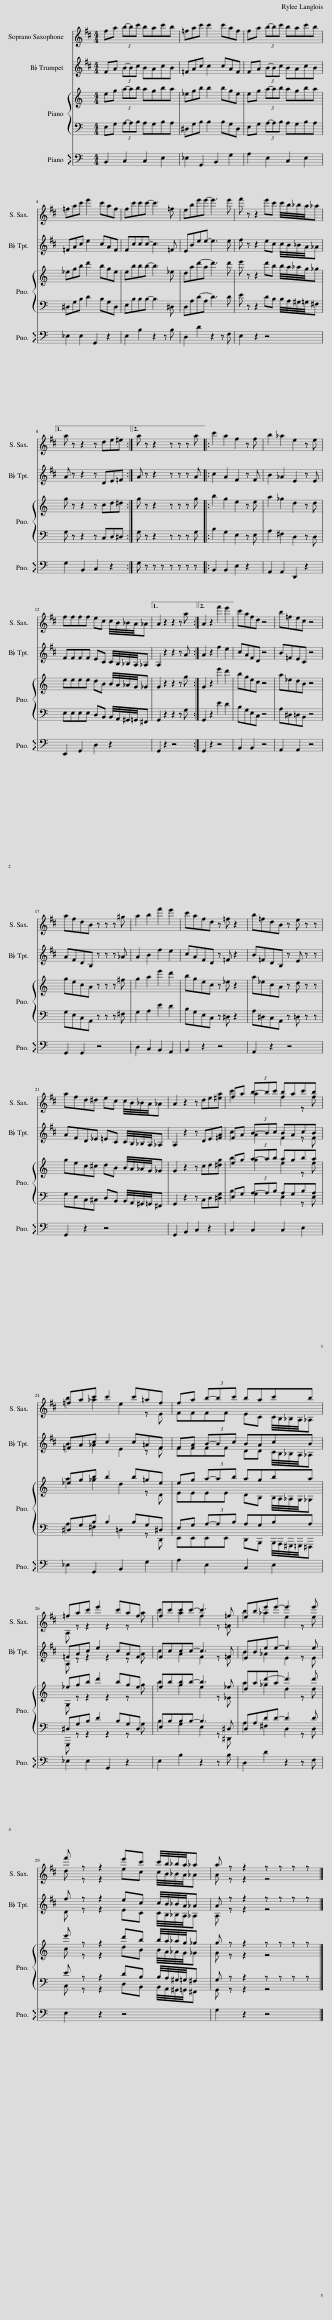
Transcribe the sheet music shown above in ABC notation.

X:1
%%score ( 1 2 ) ( 3 4 ) { ( 5 7 ) | ( 6 8 ) } 9
L:1/8
M:4/4
I:linebreak $
K:C
V:1 treble transpose=-2
V:2 treble transpose="-2 "
V:3 treble transpose=-2
V:4 treble transpose="-2 "
V:5 treble
V:7 treble
V:6 bass
V:8 bass
V:9 bass
V:1
[K:D] fa (3b-bc' bac'b | =fac' c'2 c'af | fa (3b-bc' bac'b |$ =fac' e'2 c'af | fc'c'c'- c'3 =f | %5
 ebe'e'- e'3 e' | f' z z2 e'c' c'/4b/4_b/4a/4_a |1$ a z z2 z de^e :|2 a z z2 z z z a |: c'2 a2 f2 z f | %10
 b2 _a2 e2 z e |$ ffff ec c/4B/4_B/4A/4_A |1 A2 z2 z2 z a :|2 A2 z2 f'2 e'2 || c'afd z4 | %15
 b=fec z4 |$ afdB z z z ^g | a2 b2 f'2 e'2 | c'afd z =f z2 | b=fdB z e z z |$ %20
 afd^d ec c/4B/4_B/4A/4_A | A2 z2 z de[^ea] | fa (3b-bc' bac'b |$ =fac' c'2 c'=af | fa (3b-bc' bac'b |$ %25
 =fac' e'2 c'af | fc'c'c'- c'3 =f | ebe'e'- e'3 e' |$ f' z z2 e'c' c'/4b/4_b/4a/4_a | a z z2 z z z z |] %30
V:2
[K:D] x8 | x8 | x8 |$ x8 | x8 | %5
 x8 | x8 |1$ x8 :|2 x8 |: x8 | %10
 x8 |$ x8 |1 x8 :|2 x8 || x8 | %15
 x8 |$ x8 | x8 | x8 | x8 |$ %20
 x8 | x8 | c'2 a2 f2 z f |$ b2 _a2 e2 z E | FFFF EC C/4B,/4_B,/4A,/4_A, |$ %25
 A, z z2 z2 z a | c'2 a2 f2 z =F | b2 _a2 e2 z e |$ d z z2 ec c/4B/4_B/4A/4_A | A z z2 z4 |] %30
V:3
[K:D] FA (3B-Bc BAcB | =FAc c2 cAF | FA (3B-Bc BAcB |$ =FAc e2 cAF | Fccc- c3 =F | %5
 EBee- e3 e | f z z2 ec c/4B/4_B/4A/4_A |1$ A z z2 z DE=F :|2 A z z2 z z z A |: c2 A2 F2 z F | %10
 B2 _A2 E2 z E |$ FFFF EC C/4B,/4_B,/4A,/4_A, |1 A,2 z2 z2 z A :|2 A2 z2 f2 e2 || cAFD z4 | %15
 B=FEC z4 |$ AFDB, z z z _A | A2 B2 f2 e2 | cAFD z =F z2 | B=FDB, z E z z |$ %20
 AFD_E =EC C/4B,/4_B,/4A,/4_A, | A,2 z2 z DE[=FA] | FA (3B-Bc BAcB |$ =FAc c2 c=AF | FA (3B-Bc BAcB |$ %25
 =FAc e2 cAF | Fccc- c3 =F | EBee- e3 e |$ f z z2 ec c/4B/4_B/4A/4_A | A z z2 z z z z |] %30
V:4
[K:D] x8 | x8 | x8 |$ x8 | x8 | %5
 x8 | x8 |1$ x8 :|2 x8 |: x8 | %10
 x8 |$ x8 |1 x8 :|2 x8 || x8 | %15
 x8 |$ x8 | x8 | x8 | x8 |$ %20
 x8 | x8 | c2 A2 F2 z F |$ B2 _A2 E2 z =F | FFFF DD C/4B,/4_B,/4A,/4_A, |$ %25
 A, z z2 z2 z A | c2 A2 F2 z =F | B2 _A2 E2 z E |$ D z z2 EC C/4B,/4_B,/4A,/4_A, | A, z z2 z4 |] %30
V:5
 eg (3a-ab agba | _egb b2 bge | eg (3a-ab agba |$ _egb d'2 bge | ebbb- b3 _e | %5
 dad'-a d'3 d' | e' z z2 d'b b/4a/4_a/4g/4_g |1$ g z z2 z cd^d :|2 g z z2 z z z g |: b2 g2 e2 z e | %10
 a2 _g2 d2 z d |$ eeee dB B/4A/4_A/4G/4_G |1 G2 z2 z2 z g :|2 G2 z2 e'2 d'2 || bgec z4 | %15
 a_edB z4 |$ gecA z z z ^f | g2 a2 e'2 d'2 | bgec z _e z2 | a_ecA z d z z |$ %20
 gec^c dB B/4A/4_A/4G/4_G | G2 z2 z cd[^dg] | eg (3a-ab agba |$ _egb b2 b=ge | eg (3a-ab agba |$ %25
 _egb d'2 bge | ebbb- b3 _e | dad'-a d'3 d' |$ e' z z2 d'b b/4a/4_a/4g/4_g | g z z2 z z z z |] %30
V:6
 E,G, (3A,-A,B, A,G,B,A, | ^D,G,B, B,2 B,G,D, | E,G, (3A,-A,B, A,G,B,A, |$ ^D,G,B, D2 B,G,D, | E,B,B,B,- B,3 ^D, | %5
 D,A,D-A, D3 D | E z z2 DB, B,/4A,/4^G,/4=G,/4^F, |1$ G, z z2 z C,D,^D, :|2 G, z z2 z z z G, |: B,2 G,2 E,2 z E, | %10
 A,2 ^F,2 D,2 z D, |$ E,E,E,E, D,B,, B,,/4A,,/4^G,,/4=G,,/4^F,, |1 G,,2 z2 z2 z G, :|2 G,,2 z2 E2 D2 || B,G,E,C, z4 | %15
 A,^D,=D,B,, z4 |$ G,E,C,A,, z z z ^F, | G,2 A,2 E2 D2 | B,G,E,C, z ^D, z2 | A,^D,C,A,, z =D, z z |$ %20
 G,E,C,^C, D,B,, B,,/4A,,/4^G,,/4=G,,/4^F,, | G,,2 z2 z C,D,[^D,G,] | E,G, (3A,-A,B, A,G,B,A, |$ ^D,G,B, B,2 B,G,^D, | E,G, (3A,-A,B, A,G,B,A, |$ %25
 ^D,G,B, D2 B,G,D, | E,B,B,B,- B,3 ^D, | D,A,DD- D3 D |$ E z z2 DB, B,/4A,/4^G,/4=G,/4^F, | G, z z2 z z z z |] %30
V:7
 x8 | x8 | x8 |$ x8 | x8 | %5
 x8 | x8 |1$ x8 :|2 x8 |: x8 | %10
 x8 |$ x8 |1 x8 :|2 x8 || x8 | %15
 x8 |$ x8 | x8 | x8 | x8 |$ %20
 x8 | x8 | b2 g2 e2 z e |$ a2 _g2 d2 z D | EEEE DB, B,/4A,/4_A,/4G,/4_G, |$ %25
 G, z z2 z2 z g | b2 g2 e2 z _E | a2 _g2 d2 z d |$ c z z2 dB B/4A/4_A/4G/4_G | G z z2 z4 |] %30
V:8
 x8 | x8 | x8 |$ x8 | x8 | %5
 x8 | x8 |1$ x8 :|2 x8 |: x8 | %10
 x8 |$ x8 |1 x8 :|2 x8 || x8 | %15
 x8 |$ x8 | x8 | x8 | x8 |$ %20
 x8 | x8 | B,2 G,2 E,2 z E, |$ A,2 ^F,2 =D,2 z D,, | E,,E,,E,,E,, D,,B,,, B,,,/4A,,,/4^G,,,/4=G,,,/4^F,,, |$ %25
 G,,, z z2 z2 z G, | B,2 G,2 E,2 z ^D,, | A,2 ^F,2 D,2 z D, |$ C, z z2 D,B,, B,,/4A,,/4^G,,/4=G,,/4^F,, | G,, z z2 z4 |] %30
V:9
 B,,2 C,2 C,2 E,2 | _E,2 G,,2 B,,2 G,2 | A,2 E,2 C,2 E,2 |$ _E,2 E,2 G,,2 z2 | E,2 B,2 z2 z B, | %5
 D,2 D2 z2 z F, | E,2 z2 z4 |1$ G,2 B,,2 C,2 z2 :|2 G, z z z z z z z |: B,,2 B,,2 E,2 z2 | %10
 A,,2 A,,2 D,,2 z2 |$ E,,2 G,,2 D,2 z2 |1 G,,2 z2 z4 :|2 G,,2 z2 z4 || B,,2 B,,2 z4 | %15
 A,,2 A,,2 z4 |$ G,,2 G,,2 z4 | D,2 C,2 B,,2 A,,2 | B,,2 z2 z4 | A,,2 z2 z4 |$ %20
 G,,2 z2 z4 | G,,2 B,,2 C,2 z2 | C,2 C,2 C,2 E,2 |$ _E,2 G,,2 B,,2 G,2 | A,2 E,2 C,2 E,2 |$ %25
 _E,2 E,2 G,,2 z2 | E,2 B,2 z2 z B, | D,2 D2 z2 z F, |$ E,2 z2 z4 | G,2 z2 z4 |] %30
